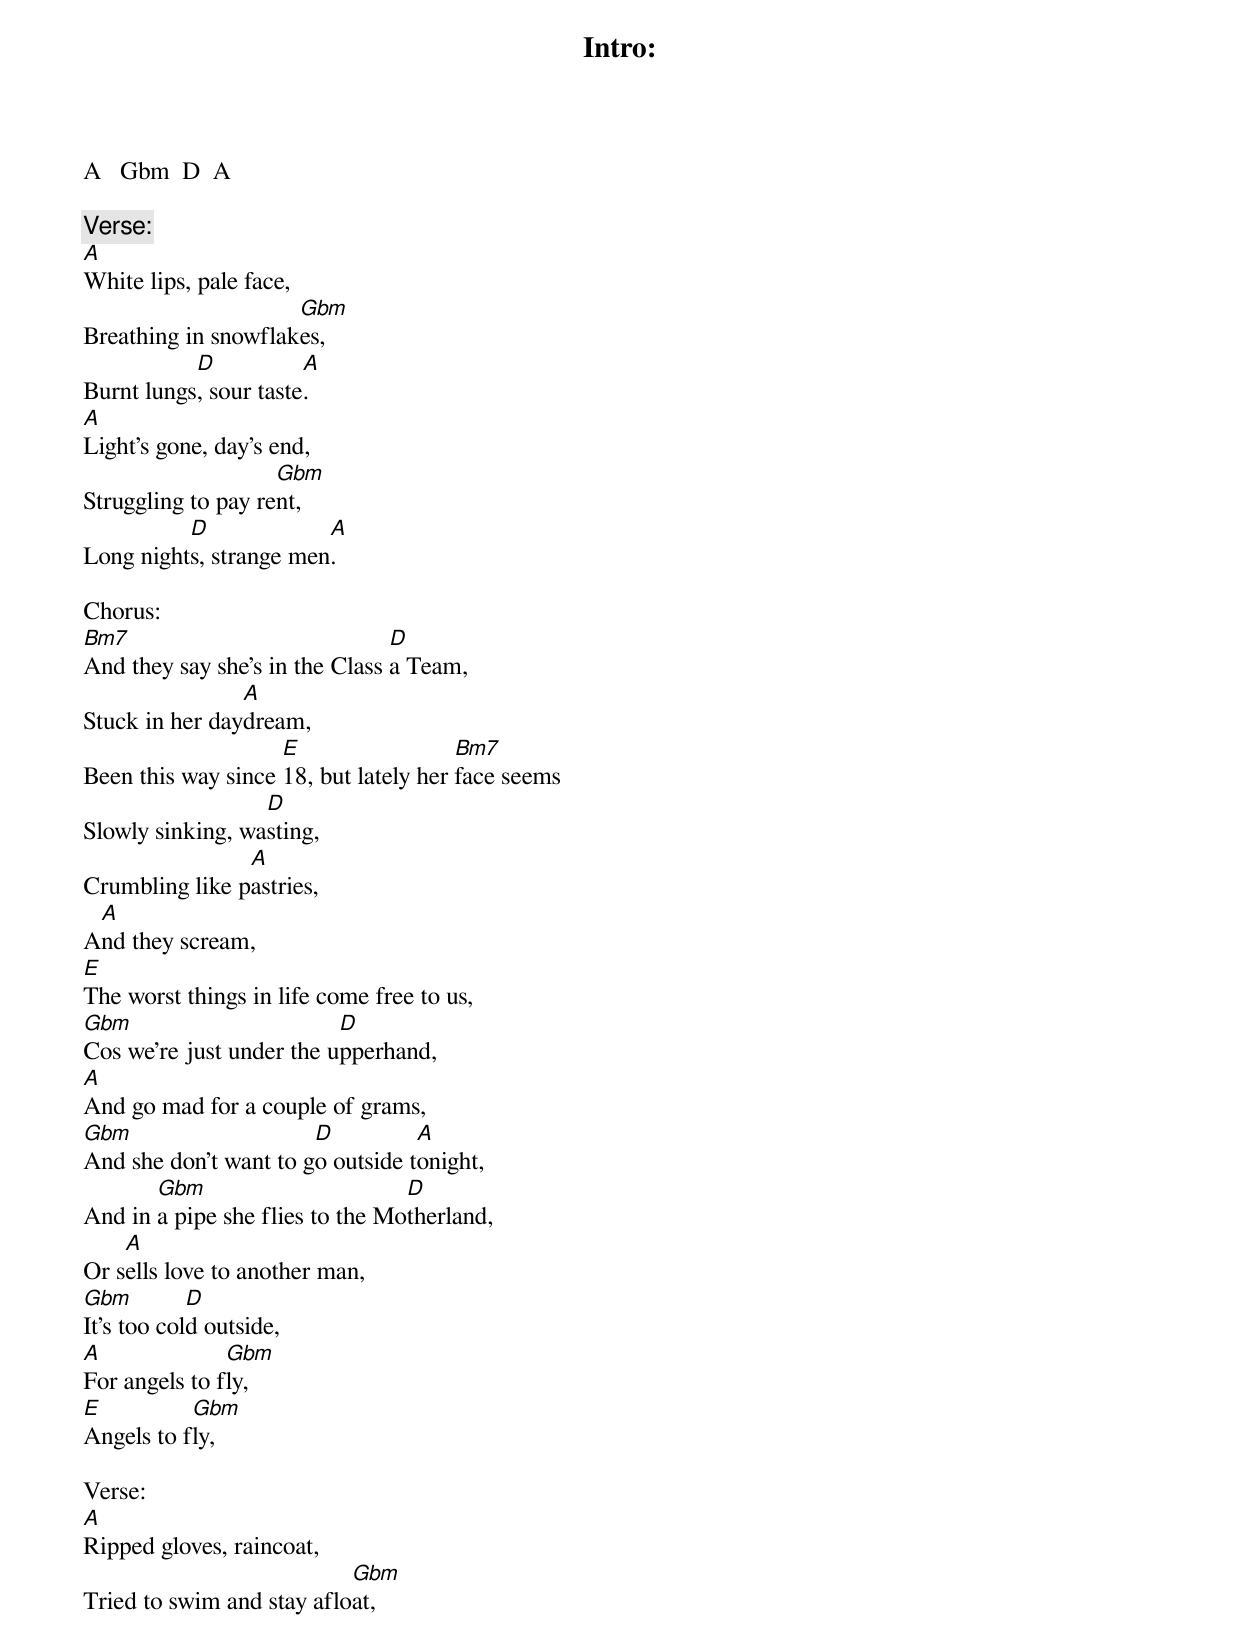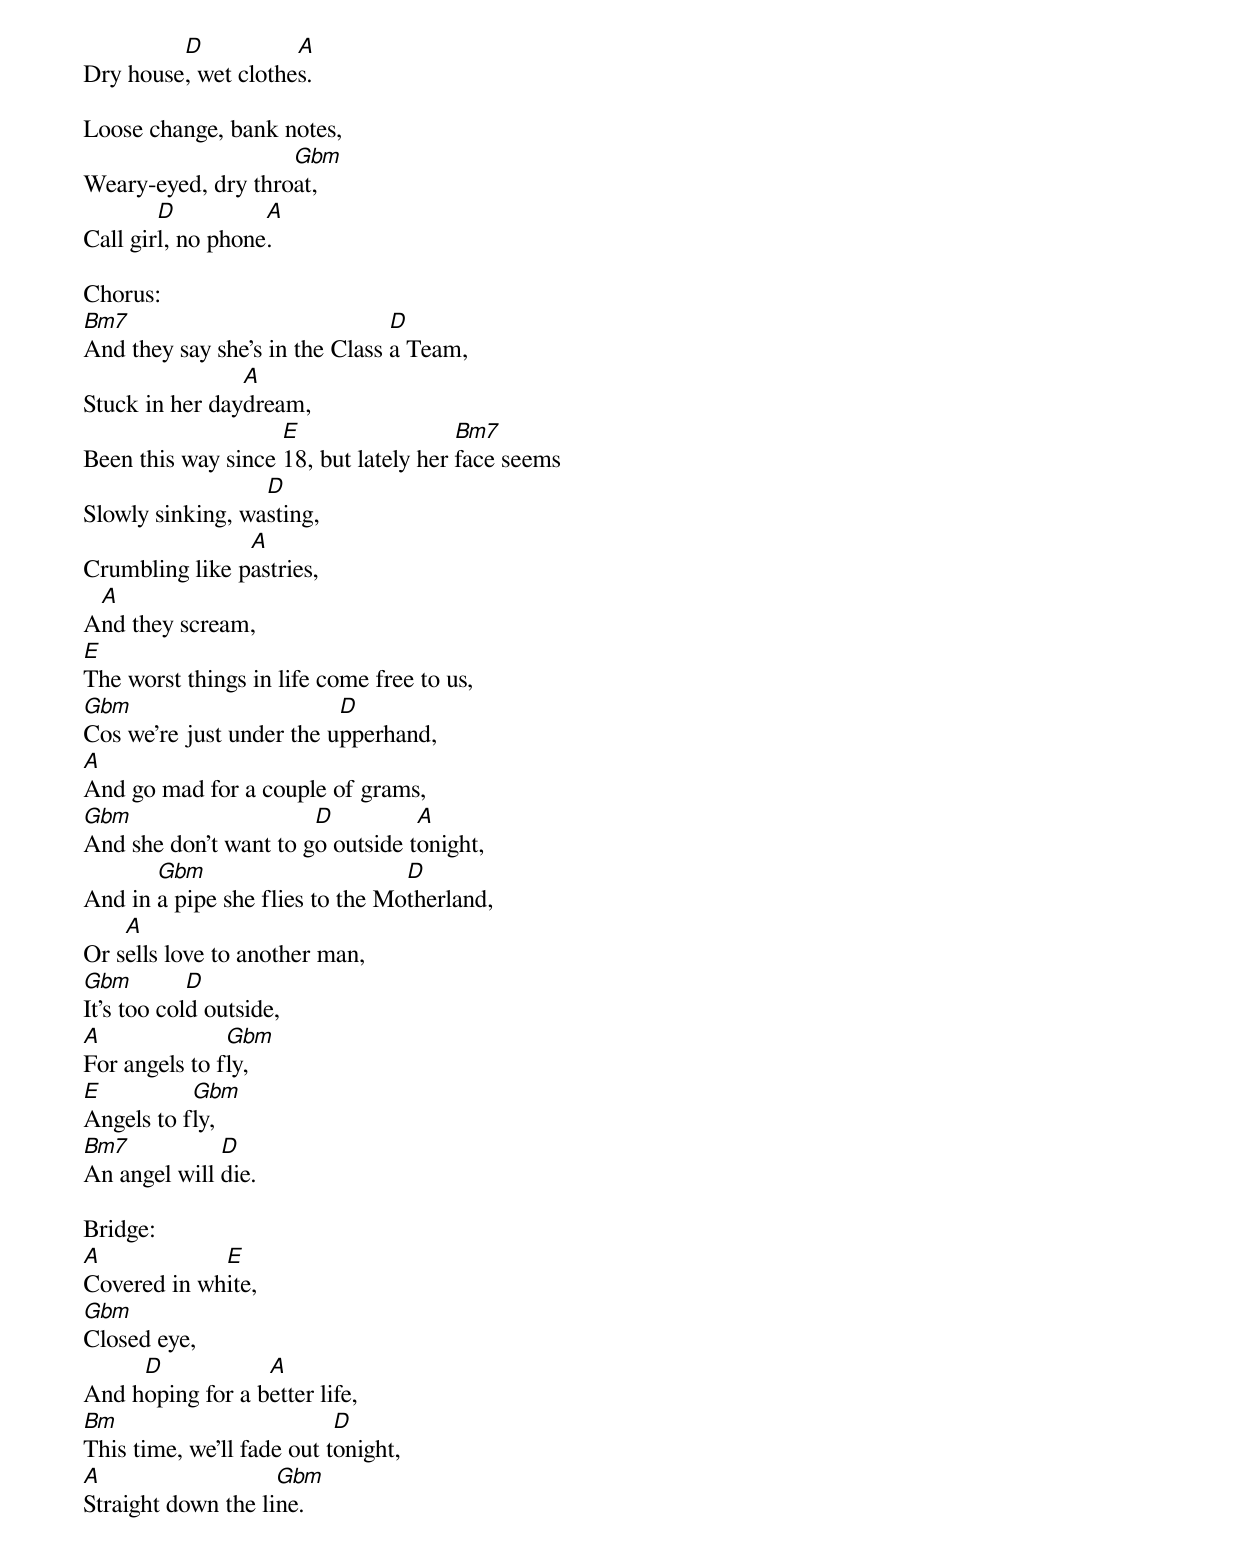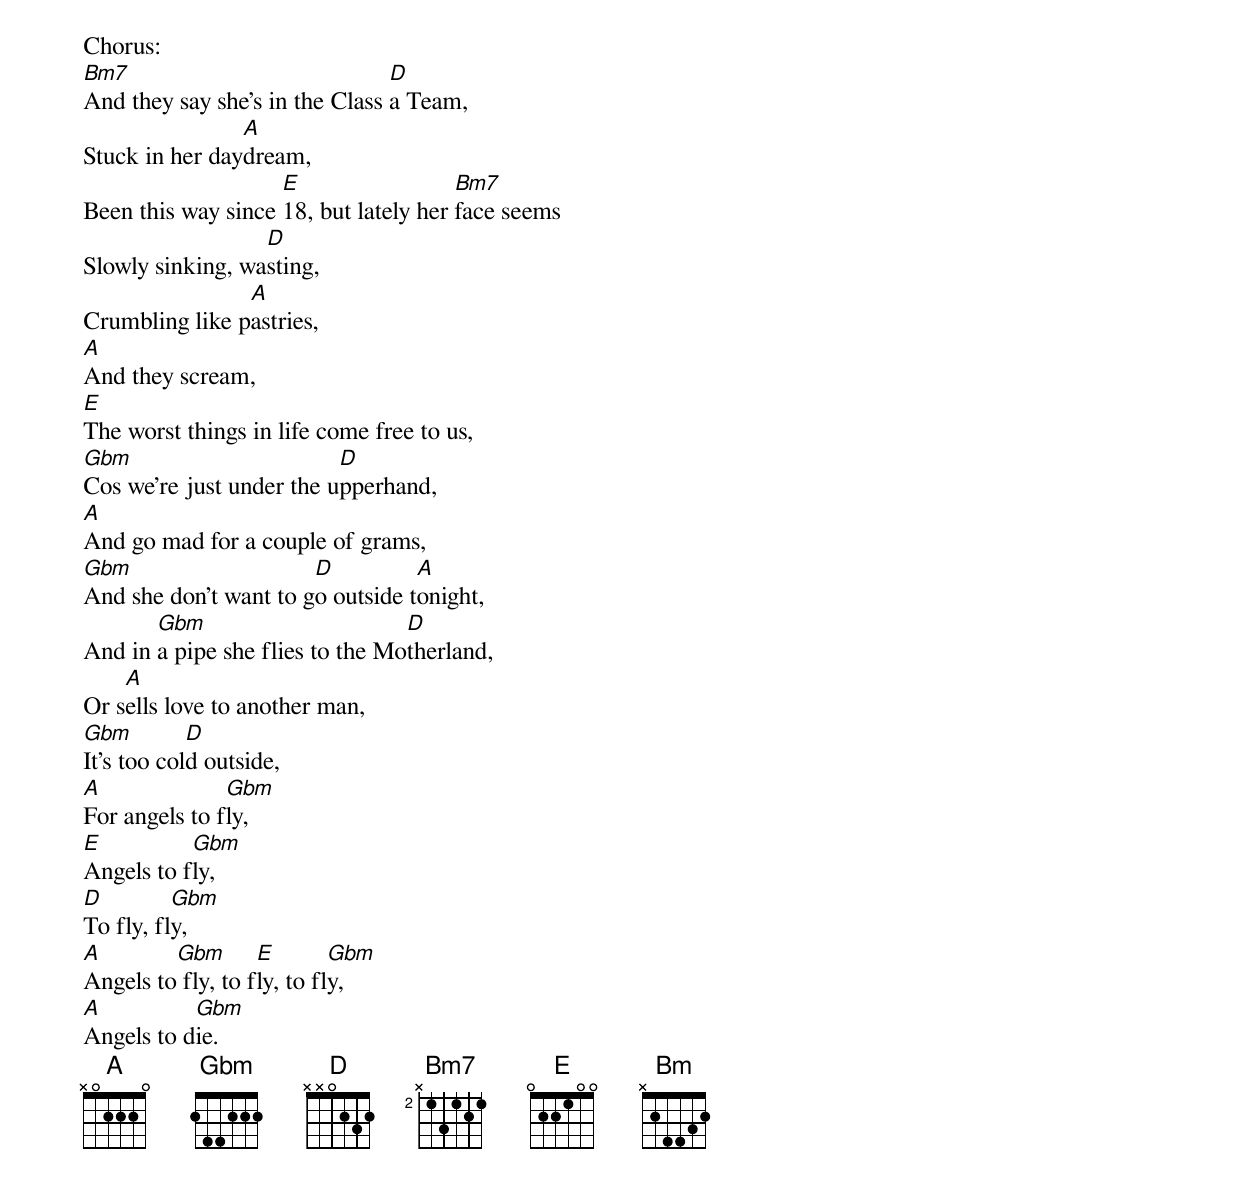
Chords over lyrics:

Intro:
A   Gbm  D  A

Verse:
A
White lips, pale face,
                     Gbm
Breathing in snowflakes,
           D           A
Burnt lungs, sour taste.
A
Light's gone, day's end,
                    Gbm
Struggling to pay rent,
          D             A
Long nights, strange men.

Chorus:
Bm7                             D
And they say she's in the Class a Team,
                A
Stuck in her daydream,
                    E                  Bm7
Been this way since 18, but lately her face seems
                  D
Slowly sinking, wasting,
                A
Crumbling like pastries,
 A
And they scream,
E
The worst things in life come free to us,
Gbm                       D
Cos we're just under the upperhand,
A
And go mad for a couple of grams,
Gbm                    D          A
And she don't want to go outside tonight,
       Gbm                       D
And in a pipe she flies to the Motherland,
    A
Or sells love to another man,
Gbm         D
It's too cold outside,
A              Gbm
For angels to fly,
E          Gbm
Angels to fly,

Verse:
A
Ripped gloves, raincoat,
                           Gbm
Tried to swim and stay afloat,
         D           A
Dry house, wet clothes.

Loose change, bank notes,
                    Gbm
Weary-eyed, dry throat,
        D          A
Call girl, no phone.

Chorus:
Bm7                             D
And they say she's in the Class a Team,
                A
Stuck in her daydream,
                    E                  Bm7
Been this way since 18, but lately her face seems
                  D
Slowly sinking, wasting,
                A
Crumbling like pastries,
 A
And they scream,
E
The worst things in life come free to us,
Gbm                       D
Cos we're just under the upperhand,
A
And go mad for a couple of grams,
Gbm                    D          A
And she don't want to go outside tonight,
       Gbm                       D
And in a pipe she flies to the Motherland,
    A
Or sells love to another man,
Gbm         D
It's too cold outside,
A              Gbm
For angels to fly,
E          Gbm
Angels to fly,
Bm7           D
An angel will die.

Bridge:
A            E
Covered in white,
Gbm
Closed eye,
     D            A
And hoping for a better life,
Bm                         D
This time, we'll fade out tonight,
A                   Gbm
Straight down the line.


Chorus:
Bm7                             D
And they say she's in the Class a Team,
                A
Stuck in her daydream,
                    E                  Bm7
Been this way since 18, but lately her face seems
                  D
Slowly sinking, wasting,
                A
Crumbling like pastries,
A
And they scream,
E
The worst things in life come free to us,
Gbm                       D
Cos we're just under the upperhand,
A
And go mad for a couple of grams,
Gbm                    D          A
And she don't want to go outside tonight,
       Gbm                       D
And in a pipe she flies to the Motherland,
    A
Or sells love to another man,
Gbm         D
It's too cold outside,
A              Gbm
For angels to fly,
E          Gbm
Angels to fly,
D         Gbm
To fly, fly,
A        Gbm       E        Gbm
Angels to fly, to fly, to fly,
A          Gbm
Angels to die.
